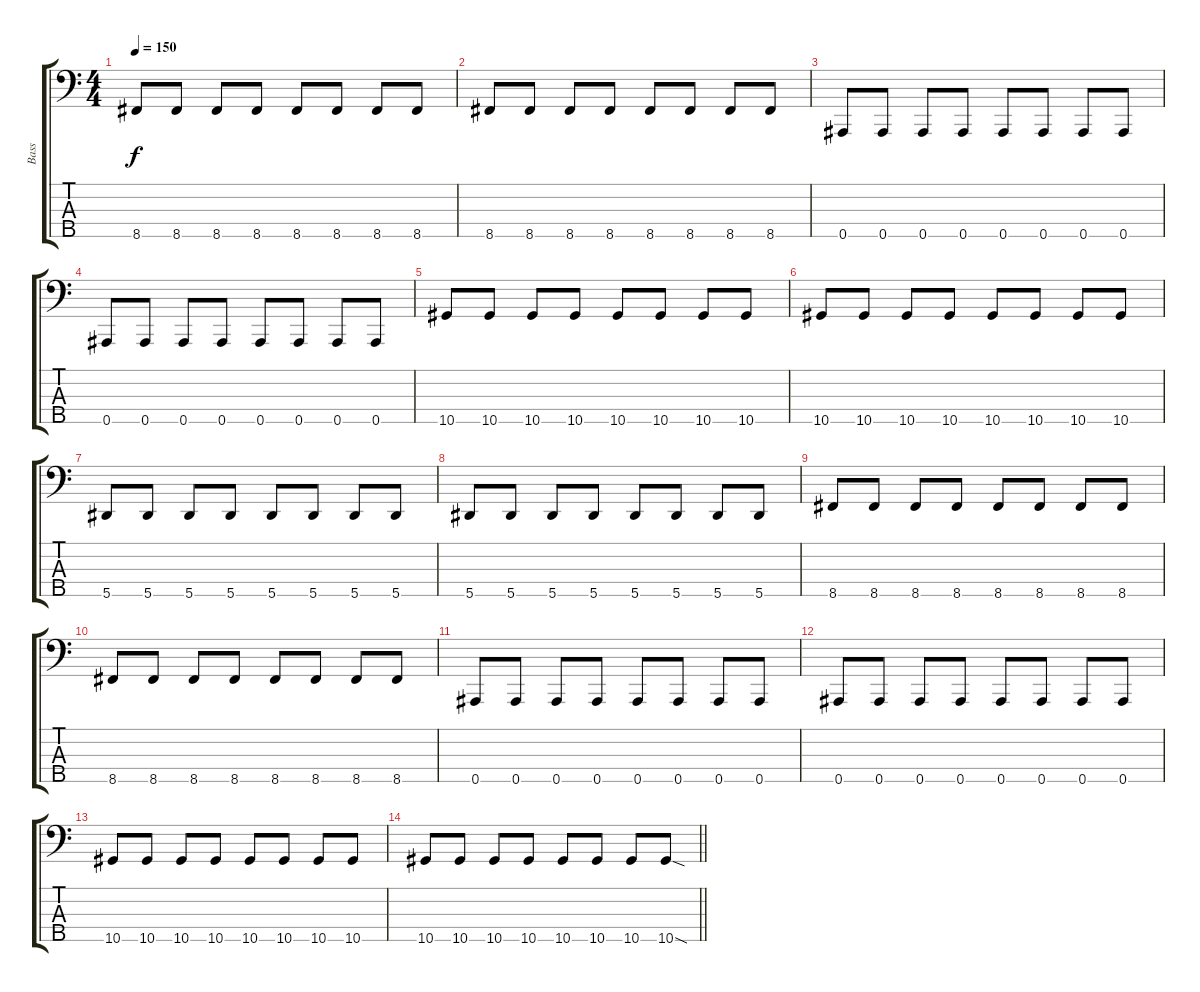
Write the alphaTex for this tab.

\track ("Bass" "Bass") {instrument electricbassfinger}
\staff {score tabs}
\tuning (Gb2 Db2 Ab1 Eb1 Bb0) {hide}
\ts (4 4)
\tempo 150
\clef f4
\ks c
8.5.8{dy f} 8.5.8 8.5.8 8.5.8 8.5.8 8.5.8 8.5.8 8.5.8 |
8.5.8 8.5.8 8.5.8 8.5.8 8.5.8 8.5.8 8.5.8 8.5.8 |
0.5.8 0.5.8 0.5.8 0.5.8 0.5.8 0.5.8 0.5.8 0.5.8 |
0.5.8 0.5.8 0.5.8 0.5.8 0.5.8 0.5.8 0.5.8 0.5.8 |
10.5.8 10.5.8 10.5.8 10.5.8 10.5.8 10.5.8 10.5.8 10.5.8 |
10.5.8 10.5.8 10.5.8 10.5.8 10.5.8 10.5.8 10.5.8 10.5.8 |
5.5.8 5.5.8 5.5.8 5.5.8 5.5.8 5.5.8 5.5.8 5.5.8 |
5.5.8 5.5.8 5.5.8 5.5.8 5.5.8 5.5.8 5.5.8 5.5.8 |
8.5.8 8.5.8 8.5.8 8.5.8 8.5.8 8.5.8 8.5.8 8.5.8 |
8.5.8 8.5.8 8.5.8 8.5.8 8.5.8 8.5.8 8.5.8 8.5.8 |
0.5.8 0.5.8 0.5.8 0.5.8 0.5.8 0.5.8 0.5.8 0.5.8 |
0.5.8 0.5.8 0.5.8 0.5.8 0.5.8 0.5.8 0.5.8 0.5.8 |
10.5.8 10.5.8 10.5.8 10.5.8 10.5.8 10.5.8 10.5.8 10.5.8 |
\barLineRight lightlight
10.5.8 10.5.8 10.5.8 10.5.8 10.5.8 10.5.8 10.5.8 10.5{sod}.8
